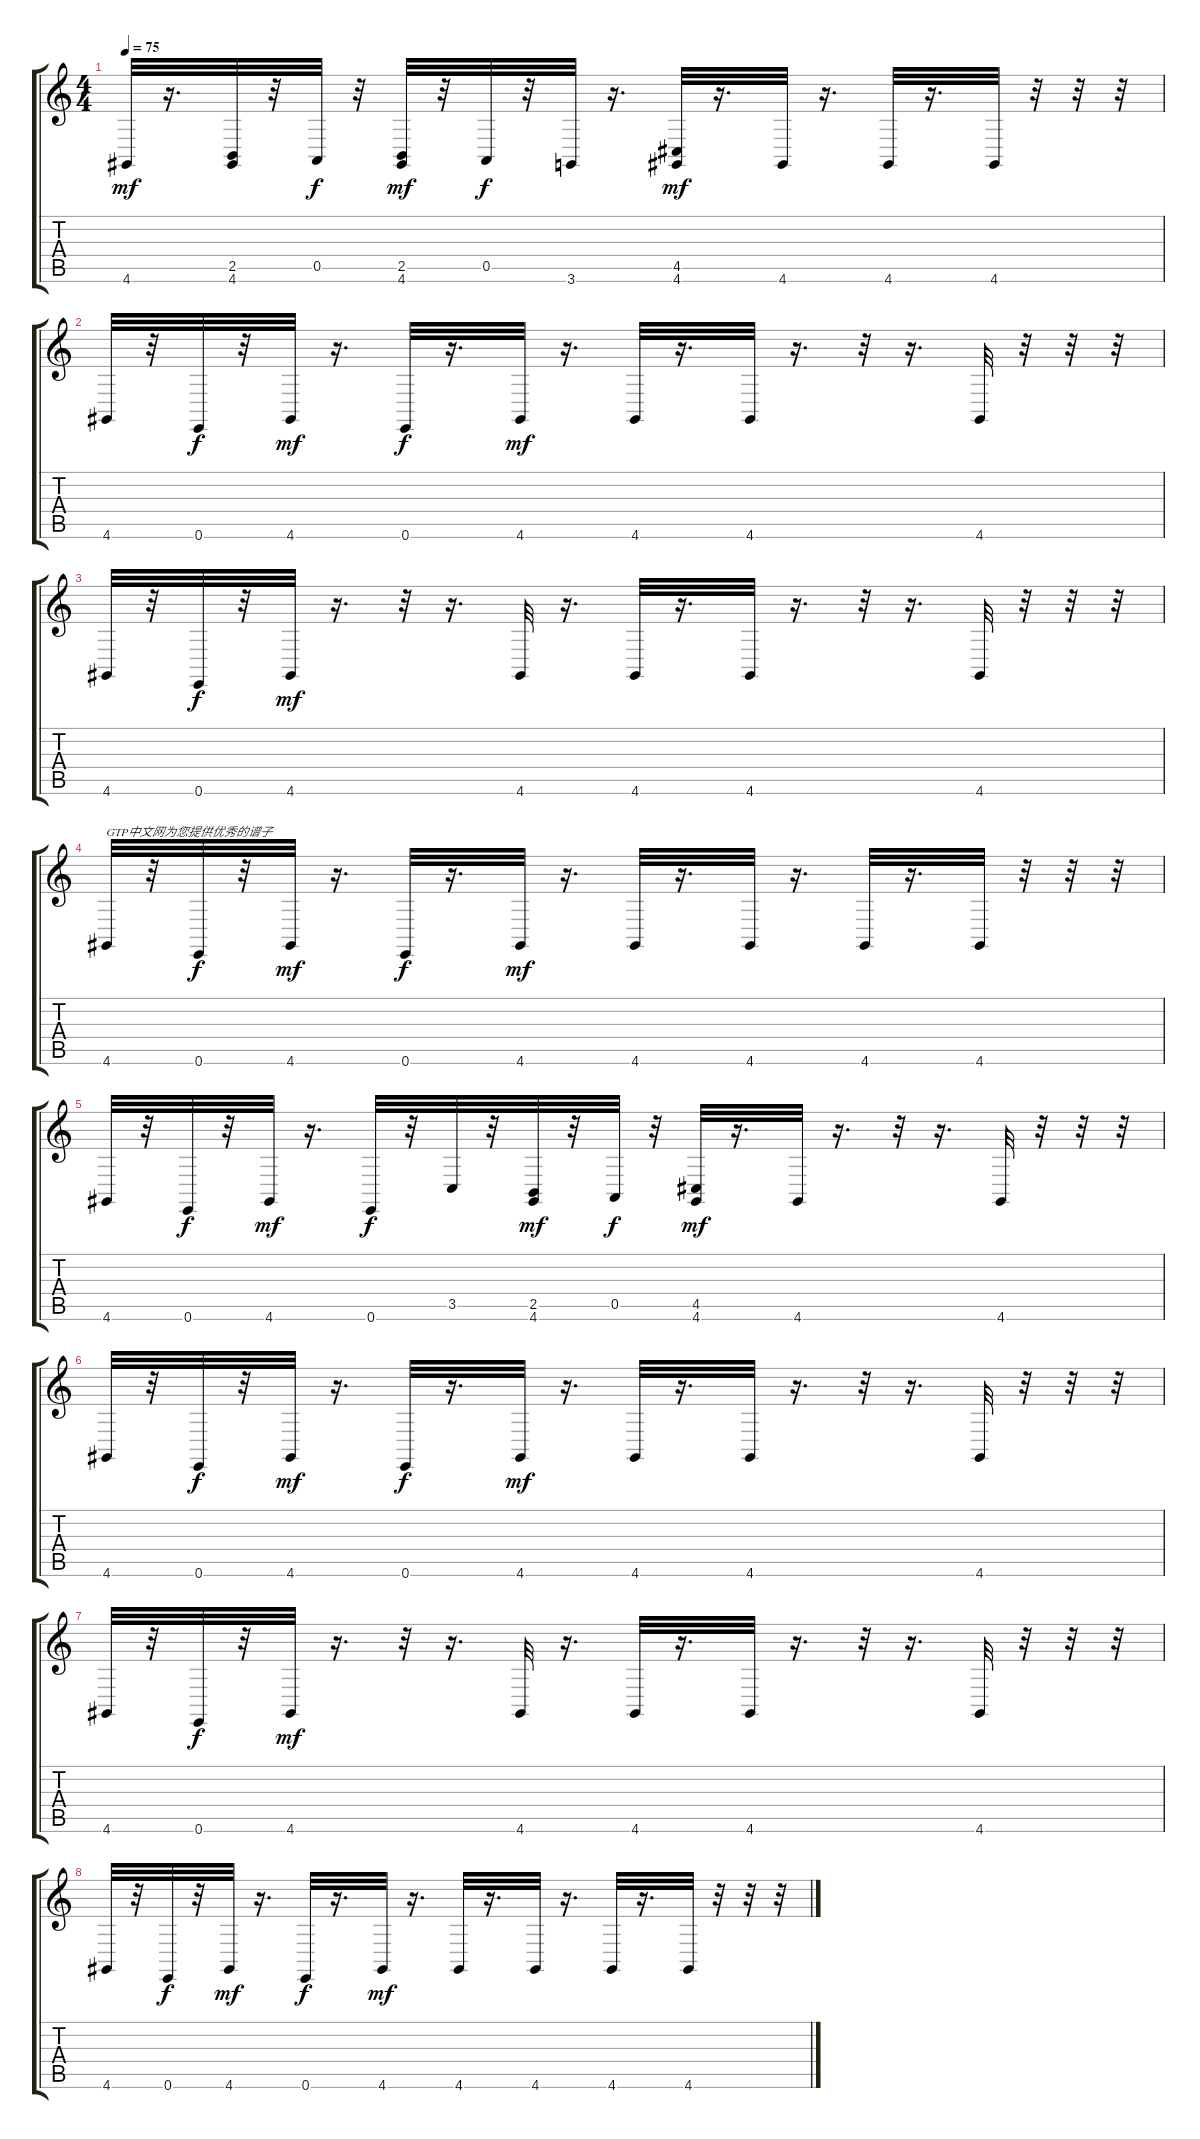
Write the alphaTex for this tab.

\track "" {instrument acousticgrandpiano}
\staff {score tabs}
\tuning (E4 B3 G3 D3 A2 E2) {hide}
\ts (4 4)
\tempo 75
\clef g2
\ks c
4.6.32{dy mf instrument acousticgrandpiano} r.16{d} (2.5 4.6).32 r.32 0.5.32{dy f} r.32 (2.5 4.6).32{dy mf} r.32 0.5.32{dy f} r.32 3.6.32 r.16{d} (4.5 4.6).32{dy mf} r.16{d} 4.6.32 r.16{d} 4.6.32 r.16{d} 4.6.32 r.32 r.32 r.32 |
4.6.32 r.32 0.6.32{dy f} r.32 4.6.32{dy mf} r.16{d} 0.6.32{dy f} r.16{d} 4.6.32{dy mf} r.16{d} 4.6.32 r.16{d} 4.6.32 r.16{d} r.32 r.16{d} 4.6.32 r.32 r.32 r.32 |
4.6.32 r.32 0.6.32{dy f} r.32 4.6.32{dy mf} r.16{d} r.32 r.16{d} 4.6.32 r.16{d} 4.6.32 r.16{d} 4.6.32 r.16{d} r.32 r.16{d} 4.6.32 r.32 r.32 r.32 |
4.6.32{txt "GTP中文网为您提供优秀的谱子"} r.32 0.6.32{dy f} r.32 4.6.32{dy mf} r.16{d} 0.6.32{dy f} r.16{d} 4.6.32{dy mf} r.16{d} 4.6.32 r.16{d} 4.6.32 r.16{d} 4.6.32 r.16{d} 4.6.32 r.32 r.32 r.32 |
4.6.32 r.32 0.6.32{dy f} r.32 4.6.32{dy mf} r.16{d} 0.6.32{dy f} r.32 3.5.32 r.32 (2.5 4.6).32{dy mf} r.32 0.5.32{dy f} r.32 (4.5 4.6).32{dy mf} r.16{d} 4.6.32 r.16{d} r.32 r.16{d} 4.6.32 r.32 r.32 r.32 |
4.6.32 r.32 0.6.32{dy f} r.32 4.6.32{dy mf} r.16{d} 0.6.32{dy f} r.16{d} 4.6.32{dy mf} r.16{d} 4.6.32 r.16{d} 4.6.32 r.16{d} r.32 r.16{d} 4.6.32 r.32 r.32 r.32 |
4.6.32 r.32 0.6.32{dy f} r.32 4.6.32{dy mf} r.16{d} r.32 r.16{d} 4.6.32 r.16{d} 4.6.32 r.16{d} 4.6.32 r.16{d} r.32 r.16{d} 4.6.32 r.32 r.32 r.32 |
4.6.32 r.32 0.6.32{dy f} r.32 4.6.32{dy mf} r.16{d} 0.6.32{dy f} r.16{d} 4.6.32{dy mf} r.16{d} 4.6.32 r.16{d} 4.6.32 r.16{d} 4.6.32 r.16{d} 4.6.32 r.32 r.32 r.32
